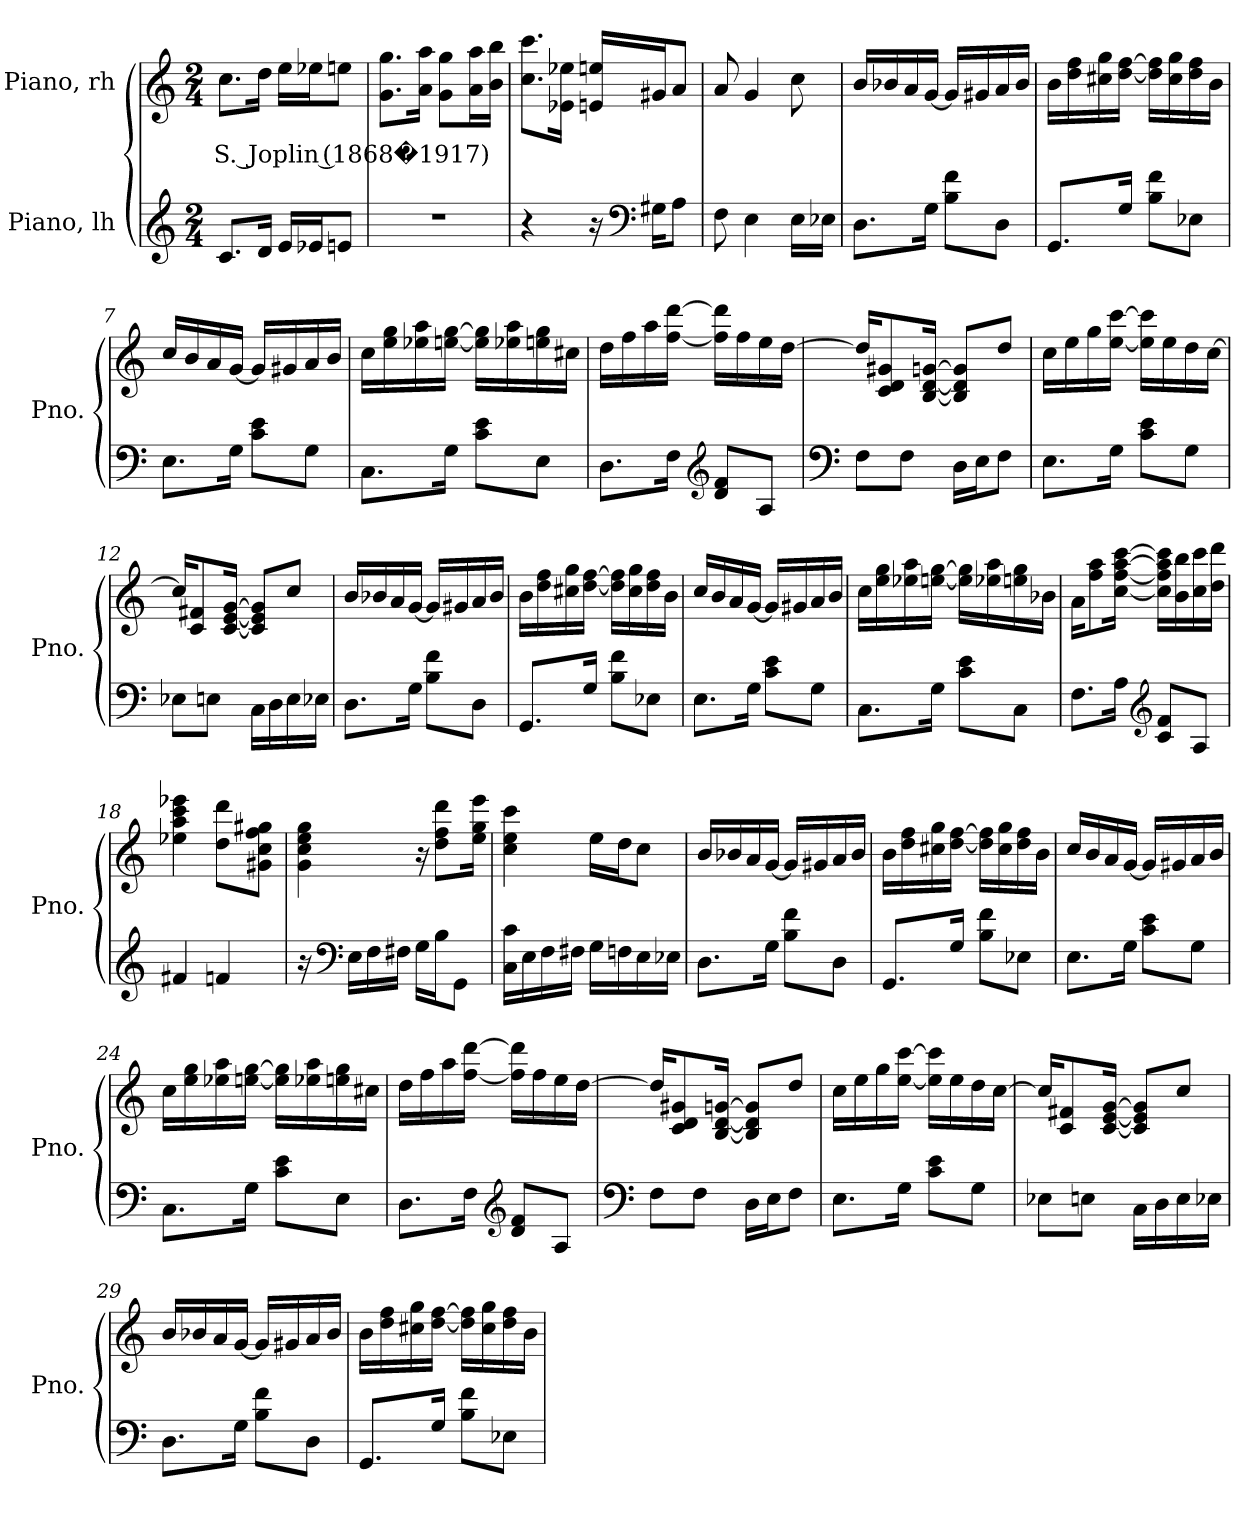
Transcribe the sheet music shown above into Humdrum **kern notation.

**kern	**kern	**text
*part2	*part1	*part1
*staff2	*staff1	*staff1
*I"Piano, lh	*I"Piano, rh	*
*I'Pno.	*I'Pno.	*
*clefG2	*clefG2	*
*k[]	*k[]	*
*M2/4	*M2/4	*
*MM72	*MM72	*
=1	=1	=1
!	!	!LO:LY:b
8.c/L	8.cc\L	S. Joplin (1868�1917)
16d/Jk	16dd\Jk	.
16e/LL	16ee\LL	.
16e-X/J	16ee-X\J	.
8en/J	8een\J	.
=2	=2	=2
2r	8.g\ 8.gg\L	.
.	16a\ 16aa\Jk	.
.	8g\ 8gg\L	.
.	16a\ 16aa\L	.
.	16b\ 16bb\JJ	.
=3	=3	=3
4r	8.cc\ 8.ccc\L	.
.	16e-X\ 16ee-X\Jk	.
16r	16en/ 16een/LL	.
*clefF4	*	*
16G#X\KL	16g#X/J	.
8A\J	8a/J	.
=4	=4	=4
8F\	8a/	.
4E\	4g/	.
16E\LL	8cc\	.
16E-X\JJ	.	.
!!LO:LB:g=z
=5	=5	=5
8.D\L	16b/LL	.
.	16b-X/	.
.	16a/	.
16G\Jk	[16g/JJ	.
8B\ 8f\L	16g/LL]	.
.	16g#X/	.
8D\J	16a/	.
.	16b-/JJ	.
=6	=6	=6
8.GG/L	16b\LL	.
.	16dd\ 16ff\	.
.	16cc#X\ 16gg\	.
16G/Jk	[16dd\ [16ff\JJ	.
8B\ 8f\L	16dd\] 16ff\]LL	.
.	16cc#\ 16gg\	.
8E-X\J	16dd\ 16ff\	.
.	16b\JJ	.
=7	=7	=7
8.E\L	16cc/LL	.
.	16b/	.
.	16a/	.
16G\Jk	[16g/JJ	.
8c\ 8e\L	16g/LL]	.
.	16g#X/	.
8G\J	16a/	.
.	16b/JJ	.
=8	=8	=8
8.C\L	16cc\LL	.
.	16ee\ 16gg\	.
.	16ee-X\ 16aa\	.
16G\Jk	[16een\ [16gg\JJ	.
8c\ 8e\L	16ee\] 16gg\]LL	.
.	16ee-X\ 16aa\	.
8E\J	16een\ 16gg\	.
.	16cc#X\JJ	.
!!LO:LB:g=z
=9	=9	=9
8.D\L	16dd\LL	.
.	16ff\	.
.	16aa\	.
16F\Jk	[16ff\ [16ddd\JJ	.
*clefG2	*	*
8d/ 8f/L	16ff\] 16ddd\]LL	.
.	16ff\	.
8A/J	16ee\	.
.	[16dd\JJ	.
=10	=10	=10
*clefF4	*	*
8F\L	16dd/KL]	.
.	8c/ 8d/ 8g#X/	.
8F\J	.	.
.	[16B/ [16d/ [16gn/Jk	.
16D\LL	8B/] 8d/] 8g/]L	.
16E\J	.	.
8F\J	8dd/J	.
=11	=11	=11
8.E\L	16cc\LL	.
.	16ee\	.
.	16gg\	.
16G\Jk	[16ee\ [16ccc\JJ	.
8c\ 8e\L	16ee\] 16ccc\]LL	.
.	16ee\	.
8G\J	16dd\	.
.	[16cc\JJ	.
=12	=12	=12
8E-X\L	16cc/KL]	.
.	8c/ 8f#X/	.
8En\J	.	.
.	[16c/ [16e/ [16g/Jk	.
16C\LL	8c/] 8e/] 8g/]L	.
16D\	.	.
16E\	8cc/J	.
16E-X\JJ	.	.
!!LO:LB:g=z
=13	=13	=13
8.D\L	16b/LL	.
.	16b-X/	.
.	16a/	.
16G\Jk	[16g/JJ	.
8B\ 8f\L	16g/LL]	.
.	16g#X/	.
8D\J	16a/	.
.	16b-/JJ	.
=14	=14	=14
8.GG/L	16b\LL	.
.	16dd\ 16ff\	.
.	16cc#X\ 16gg\	.
16G/Jk	[16dd\ [16ff\JJ	.
8B\ 8f\L	16dd\] 16ff\]LL	.
.	16cc#\ 16gg\	.
8E-X\J	16dd\ 16ff\	.
.	16b\JJ	.
=15	=15	=15
8.E\L	16cc/LL	.
.	16b/	.
.	16a/	.
16G\Jk	[16g/JJ	.
8c\ 8e\L	16g/LL]	.
.	16g#X/	.
8G\J	16a/	.
.	16b/JJ	.
=16	=16	=16
8.C\L	16cc\LL	.
.	16ee\ 16gg\	.
.	16ee-X\ 16aa\	.
16G\Jk	[16een\ [16gg\JJ	.
8c\ 8e\L	16ee\] 16gg\]LL	.
.	16ee-X\ 16aa\	.
8C\J	16een\ 16gg\	.
.	16b-X\JJ	.
!!LO:LB:g=z
=17	=17	=17
8.F\L	16a\KL	.
.	8ff\ 8aa\	.
16A\Jk	[16cc\ [16ff\ [16aa\ [16ccc\Jk	.
*clefG2	*	*
8c/ 8f/L	16cc\] 16ff\] 16aa\] 16ccc\]LL	.
.	16b\ 16bb\	.
8A/J	16cc\ 16ccc\	.
.	16dd\ 16ddd\JJ	.
=18	=18	=18
4f#X/	4ee-X\ 4aa\ 4ccc\ 4eee-X\	.
4fn/	8dd\ 8ddd\L	.
.	8g#X\ 8cc\ 8ff\ 8gg#X\J	.
=19	=19	=19
16r	4g\ 4cc\ 4ee\ 4gg\	.
*clefF4	*	*
16E\LL	.	.
16F\	.	.
16F#X\JJ	.	.
16G\LL	16r	.
16B\J	8dd\ 8ff\ 8ddd\L	.
8GG\J	.	.
.	16ee\ 16gg\ 16eee\Jk	.
=20	=20	=20
16C\ 16c\LL	4cc\ 4ee\ 4ccc\	.
16E\	.	.
16F\	.	.
16F#X\JJ	.	.
16G\LL	16ee\LL	.
16Fn\	16dd\J	.
16E\	8cc\J	.
16E-X\JJ	.	.
!!LO:LB:g=z
=21	=21	=21
8.D\L	16b/LL	.
.	16b-X/	.
.	16a/	.
16G\Jk	[16g/JJ	.
8B\ 8f\L	16g/LL]	.
.	16g#X/	.
8D\J	16a/	.
.	16b-/JJ	.
=22	=22	=22
8.GG/L	16b\LL	.
.	16dd\ 16ff\	.
.	16cc#X\ 16gg\	.
16G/Jk	[16dd\ [16ff\JJ	.
8B\ 8f\L	16dd\] 16ff\]LL	.
.	16cc#\ 16gg\	.
8E-X\J	16dd\ 16ff\	.
.	16b\JJ	.
=23	=23	=23
8.E\L	16cc/LL	.
.	16b/	.
.	16a/	.
16G\Jk	[16g/JJ	.
8c\ 8e\L	16g/LL]	.
.	16g#X/	.
8G\J	16a/	.
.	16b/JJ	.
=24	=24	=24
8.C\L	16cc\LL	.
.	16ee\ 16gg\	.
.	16ee-X\ 16aa\	.
16G\Jk	[16een\ [16gg\JJ	.
8c\ 8e\L	16ee\] 16gg\]LL	.
.	16ee-X\ 16aa\	.
8E\J	16een\ 16gg\	.
.	16cc#X\JJ	.
!!LO:PB:g=z
=25	=25	=25
8.D\L	16dd\LL	.
.	16ff\	.
.	16aa\	.
16F\Jk	[16ff\ [16ddd\JJ	.
*clefG2	*	*
8d/ 8f/L	16ff\] 16ddd\]LL	.
.	16ff\	.
8A/J	16ee\	.
.	[16dd\JJ	.
=26	=26	=26
*clefF4	*	*
8F\L	16dd/KL]	.
.	8c/ 8d/ 8g#X/	.
8F\J	.	.
.	[16B/ [16d/ [16gn/Jk	.
16D\LL	8B/] 8d/] 8g/]L	.
16E\J	.	.
8F\J	8dd/J	.
=27	=27	=27
8.E\L	16cc\LL	.
.	16ee\	.
.	16gg\	.
16G\Jk	[16ee\ [16ccc\JJ	.
8c\ 8e\L	16ee\] 16ccc\]LL	.
.	16ee\	.
8G\J	16dd\	.
.	[16cc\JJ	.
=28	=28	=28
8E-X\L	16cc/KL]	.
.	8c/ 8f#X/	.
8En\J	.	.
.	[16c/ [16e/ [16g/Jk	.
16C\LL	8c/] 8e/] 8g/]L	.
16D\	.	.
16E\	8cc/J	.
16E-X\JJ	.	.
!!LO:LB:g=z
=29	=29	=29
8.D\L	16b/LL	.
.	16b-X/	.
.	16a/	.
16G\Jk	[16g/JJ	.
8B\ 8f\L	16g/LL]	.
.	16g#X/	.
8D\J	16a/	.
.	16b-/JJ	.
=30	=30	=30
8.GG/L	16b\LL	.
.	16dd\ 16ff\	.
.	16cc#X\ 16gg\	.
16G/Jk	[16dd\ [16ff\JJ	.
8B\ 8f\L	16dd\] 16ff\]LL	.
.	16cc#\ 16gg\	.
8E-X\J	16dd\ 16ff\	.
.	16b\JJ	.
=	=	=
*-	*-	*-
